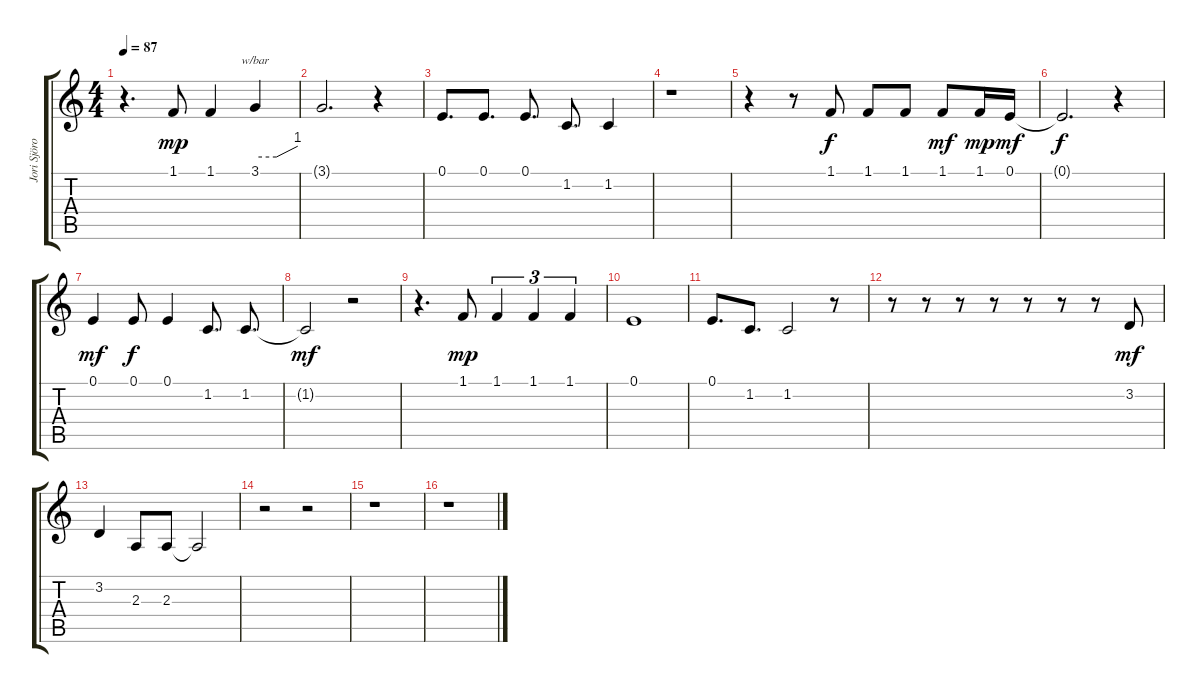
\track ("Jori Sjöroos" "Jori Sjöro") {instrument electricpiano1}
\staff {score tabs}
\tuning (E4 B3 G3 D3 A2 E2) {hide}
\ts (4 4)
\tempo 87
\clef g2
\ks c
r.4{d dy mp} 1.1.8 1.1.4 3.1.4{tbe (custom default 0 0 30 0 60 4)} |
3.1{t}.2{d} r.4 |
0.1.8{d} 0.1.8{d} 0.1.8{d} 1.2.8{d} 1.2.4 |
r.1 |
r.4 r.8 1.1.8{dy f} 1.1.8 1.1.8 1.1.8{dy mf} 1.1.16{dy mp} 0.1.16{dy mf} |
0.1{t}.2{d dy f} r.4 |
0.1.4{dy mf} 0.1.8{dy f} 0.1.4 1.2.8{d} 1.2.8{d} |
1.2{t}.2{dy mf} r.2 |
r.4{d} 1.1.8{dy mp} 1.1.4{tu (3 2)} 1.1.4{tu (3 2)} 1.1.4{tu (3 2)} |
0.1.1 |
0.1.8{d} 1.2.8{d} 1.2.2 r.8 |
r.8 r.8 r.8 r.8 r.8 r.8 r.8 3.2.8{dy mf} |
3.2.4 2.3.8 2.3.8 2.3{t}.2 |
r.2 r.2 |
r.1 |
r.1
